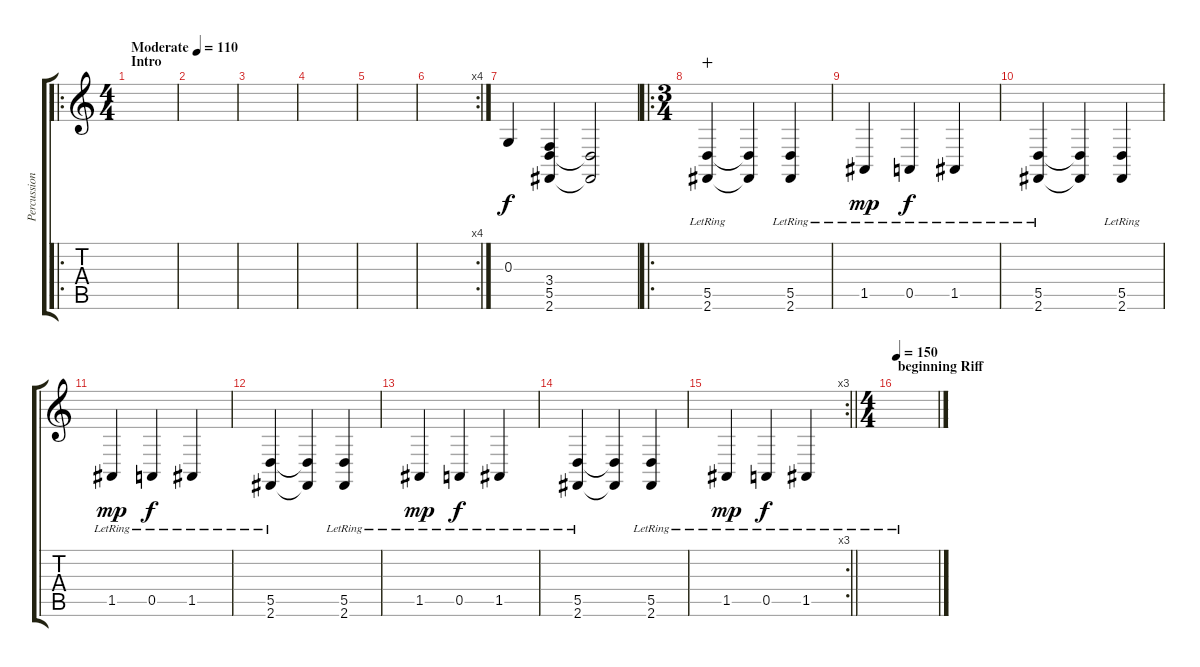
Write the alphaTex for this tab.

\track ("Percussion" "Percussion") {instrument taikodrum}
\staff {score tabs}
\tuning (E4 B3 G3 D3 A2 E2) {hide}
\ro
\ts (4 4)
\section ("" "Intro")
\tempo (110 "Moderate")
\clef g2
\ks c
|
|
|
|
|
\rc 4
|
0.3.4 (3.4 5.5 2.6).4 (5.5{t} 2.6{t}).2 |
\ro
\ts (3 4)
(5.5{lr} 2.6{lr}).4{wahc} (5.5{t} 2.6{t}).4 (5.5{lr} 2.6{lr}).4 |
1.5{lr}.4{dy mp} 0.5{lr}.4{dy f} 1.5{lr}.4 |
(5.5{lr} 2.6{lr}).4 (5.5{t} 2.6{t}).4 (5.5{lr} 2.6{lr}).4 |
1.5{lr}.4{dy mp} 0.5{lr}.4{dy f} 1.5{lr}.4 |
(5.5{lr} 2.6{lr}).4 (5.5{t} 2.6{t}).4 (5.5{lr} 2.6{lr}).4 |
1.5{lr}.4{dy mp} 0.5{lr}.4{dy f} 1.5{lr}.4 |
(5.5{lr} 2.6{lr}).4 (5.5{t} 2.6{t}).4 (5.5{lr} 2.6{lr}).4 |
\rc 3
\barLineRight lightlight
1.5{lr}.4{dy mp} 0.5{lr}.4{dy f} 1.5{lr}.4 |
\ts (4 4)
\section ("" "beginning Riff")
\tempo 150
